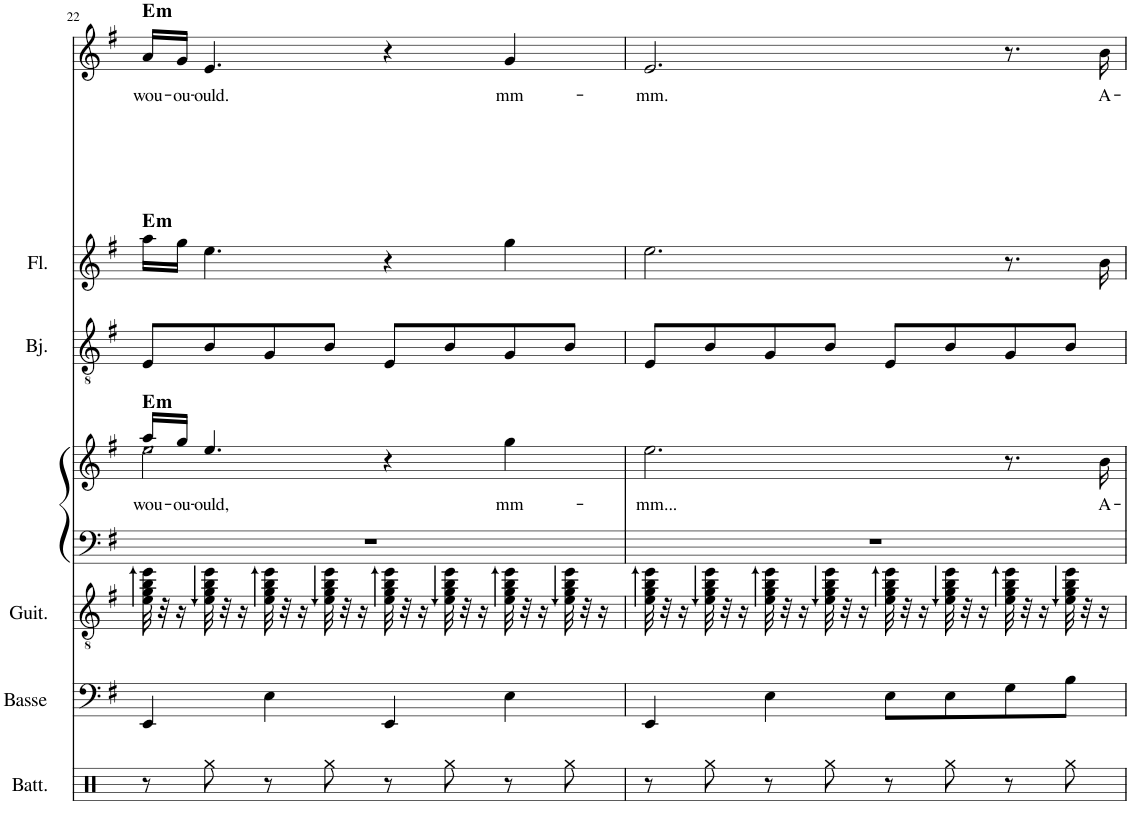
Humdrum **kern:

**kern	**kern	**kern	**kern	**kern	**text	**harte	**kern	**kern	**harte	**kern	**text	**harte
*part7	*part6	*part5	*part4	*part4	*part4	*part4	*part3	*part2	*part2	*part1	*part1	*part1
*staff8	*staff7	*staff6	*staff5	*staff4	*staff4	*	*staff3	*staff2	*	*staff1	*staff1	*
*I"Batterie	*I"Basse acoustique	*I"Guitare classique	*I"Piano-chant	*	*	*	*I"Banjo	*I"Flûte	*	*I"Piccolo	*	*
*I'Batt.	*I'Basse	*I'Guit.	*I'Pno	*	*	*	*I'Bj.	*I'Fl.	*	*I'Picc	*	*
!!LO:PB:g=z
*clefX	*clefF4	*clefGv2	*clefF4	*clefG2	*	*	*clefGv2	*clefG2	*	*clefG2	*	*
*	*Trd7c12	*	*	*	*	*	*	*	*	*Trd-7c-12	*	*
*k[f#]	*k[f#]	*k[f#]	*k[f#]	*k[f#]	*	*	*k[f#]	*k[f#]	*	*k[f#]	*	*
*M4/4	*M4/4	*M4/4	*M4/4	*M4/4	*	*	*M4/4	*M4/4	*	*M4/4	*	*
=22	=22	=22	=22	=22	=22	=22	=22	=22	=22	=22	=22	=22
*	*	*	*	*^	*	*	*	*	*	*	*	*
!	!	!	!	!	!LO:N:head=diamond	!LO:LY:b	!LO:H:kt=m	!	!	!LO:H:kt=m	!	!LO:LY:b	!LO:H:kt=m
8r	4EE/	32e\ 32g\ 32b\ 32ee\	1r	16aa/LL	2ee\	wou-	E:min	8E/L	16aa\LL	E:min	16a/LL	wou-	E:min
.	.	32r	.	.	.	.	.	.	.	.	.	.	.
!	!	!	!	!	!	!LO:LY:b	!	!	!	!	!	!LO:LY:b	!
.	.	16r	.	16gg/JJ	.	-ou-	.	.	16gg\JJ	.	16g/JJ	-ou-	.
!	!	!	!	!	!	!LO:LY:b	!	!	!	!	!	!LO:LY:b	!
8Rgg\	.	32e\ 32g\ 32b\ 32ee\	.	4.ee/	.	-ould,	.	8B/	4.ee\	.	4.e/	-ould.	.
.	.	32r	.	.	.	.	.	.	.	.	.	.	.
.	.	16r	.	.	.	.	.	.	.	.	.	.	.
8r	4E\	32e\ 32g\ 32b\ 32ee\	.	.	.	.	.	8G/	.	.	.	.	.
.	.	32r	.	.	.	.	.	.	.	.	.	.	.
.	.	16r	.	.	.	.	.	.	.	.	.	.	.
8Rgg\	.	32e\ 32g\ 32b\ 32ee\	.	.	.	.	.	8B/J	.	.	.	.	.
.	.	32r	.	.	.	.	.	.	.	.	.	.	.
.	.	16r	.	.	.	.	.	.	.	.	.	.	.
8r	4EE/	32e\ 32g\ 32b\ 32ee\	.	4r	2ryy	.	.	8E/L	4r	.	4r	.	.
.	.	32r	.	.	.	.	.	.	.	.	.	.	.
.	.	16r	.	.	.	.	.	.	.	.	.	.	.
8Rgg\	.	32e\ 32g\ 32b\ 32ee\	.	.	.	.	.	8B/	.	.	.	.	.
.	.	32r	.	.	.	.	.	.	.	.	.	.	.
.	.	16r	.	.	.	.	.	.	.	.	.	.	.
!	!	!	!	!	!	!LO:LY:b	!	!	!	!	!	!LO:LY:b	!
8r	4E\	32e\ 32g\ 32b\ 32ee\	.	4gg\	.	mm-	.	8G/	4gg\	.	4g/	mm-	.
.	.	32r	.	.	.	.	.	.	.	.	.	.	.
.	.	16r	.	.	.	.	.	.	.	.	.	.	.
8Rgg\	.	32e\ 32g\ 32b\ 32ee\	.	.	.	.	.	8B/J	.	.	.	.	.
.	.	32r	.	.	.	.	.	.	.	.	.	.	.
.	.	16r	.	.	.	.	.	.	.	.	.	.	.
*	*	*	*	*v	*v	*	*	*	*	*	*	*	*
=23	=23	=23	=23	=23	=23	=23	=23	=23	=23	=23	=23	=23
!	!	!	!	!	!LO:LY:b	!	!	!	!	!	!LO:LY:b	!
8r	4EE/	32e\ 32g\ 32b\ 32ee\	1r	2.ee\	-mm...	.	8E/L	2.ee\	.	2.e/	-mm.	.
.	.	32r	.	.	.	.	.	.	.	.	.	.
.	.	16r	.	.	.	.	.	.	.	.	.	.
8Rgg\	.	32e\ 32g\ 32b\ 32ee\	.	.	.	.	8B/	.	.	.	.	.
.	.	32r	.	.	.	.	.	.	.	.	.	.
.	.	16r	.	.	.	.	.	.	.	.	.	.
8r	4E\	32e\ 32g\ 32b\ 32ee\	.	.	.	.	8G/	.	.	.	.	.
.	.	32r	.	.	.	.	.	.	.	.	.	.
.	.	16r	.	.	.	.	.	.	.	.	.	.
8Rgg\	.	32e\ 32g\ 32b\ 32ee\	.	.	.	.	8B/J	.	.	.	.	.
.	.	32r	.	.	.	.	.	.	.	.	.	.
.	.	16r	.	.	.	.	.	.	.	.	.	.
8r	8E\L	32e\ 32g\ 32b\ 32ee\	.	.	.	.	8E/L	.	.	.	.	.
.	.	32r	.	.	.	.	.	.	.	.	.	.
.	.	16r	.	.	.	.	.	.	.	.	.	.
8Rgg\	8E\	32e\ 32g\ 32b\ 32ee\	.	.	.	.	8B/	.	.	.	.	.
.	.	32r	.	.	.	.	.	.	.	.	.	.
.	.	16r	.	.	.	.	.	.	.	.	.	.
8r	8G\	32e\ 32g\ 32b\ 32ee\	.	8.r	.	.	8G/	8.r	.	8.r	.	.
.	.	32r	.	.	.	.	.	.	.	.	.	.
.	.	16r	.	.	.	.	.	.	.	.	.	.
8Rgg\	8B\J	32e\ 32g\ 32b\ 32ee\	.	.	.	.	8B/J	.	.	.	.	.
.	.	32r	.	.	.	.	.	.	.	.	.	.
!	!	!	!	!	!LO:LY:b	!	!	!	!	!	!LO:LY:b	!
.	.	16r	.	16b\	A-	.	.	16b\	.	16b\	A-	.
=	=	=	=	=	=	=	=	=	=	=	=	=
*-	*-	*-	*-	*-	*-	*-	*-	*-	*-	*-	*-	*-
